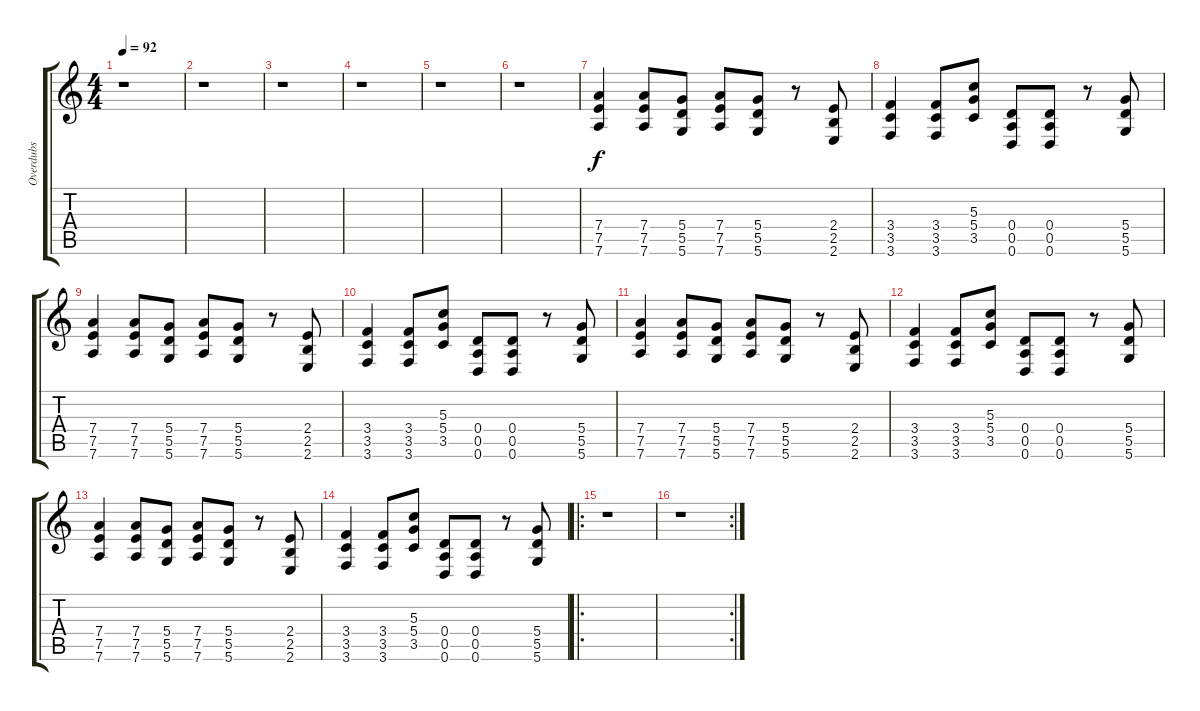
\track ("Overdubs" "Overdubs") {instrument distortionguitar}
\staff {score tabs}
\tuning (E4 B3 G3 D3 A2 D2) {hide}
\ts (4 4)
\tempo 92
\clef g2
\ks c
r.1{dy f} |
r.1 |
r.1 |
r.1 |
r.1 |
r.1 |
(7.4 7.5 7.6).4 (7.4 7.5 7.6).8 (5.4 5.5 5.6).8 (7.4 7.5 7.6).8 (5.4 5.5 5.6).8 r.8 (2.4 2.5 2.6).8 |
(3.4 3.5 3.6).4 (3.4 3.5 3.6).8 (5.3 5.4 3.5).8 (0.4 0.5 0.6).8 (0.4 0.5 0.6).8 r.8 (5.4 5.5 5.6).8 |
(7.4 7.5 7.6).4 (7.4 7.5 7.6).8 (5.4 5.5 5.6).8 (7.4 7.5 7.6).8 (5.4 5.5 5.6).8 r.8 (2.4 2.5 2.6).8 |
(3.4 3.5 3.6).4 (3.4 3.5 3.6).8 (5.3 5.4 3.5).8 (0.4 0.5 0.6).8 (0.4 0.5 0.6).8 r.8 (5.4 5.5 5.6).8 |
(7.4 7.5 7.6).4 (7.4 7.5 7.6).8 (5.4 5.5 5.6).8 (7.4 7.5 7.6).8 (5.4 5.5 5.6).8 r.8 (2.4 2.5 2.6).8 |
(3.4 3.5 3.6).4 (3.4 3.5 3.6).8 (5.3 5.4 3.5).8 (0.4 0.5 0.6).8 (0.4 0.5 0.6).8 r.8 (5.4 5.5 5.6).8 |
(7.4 7.5 7.6).4 (7.4 7.5 7.6).8 (5.4 5.5 5.6).8 (7.4 7.5 7.6).8 (5.4 5.5 5.6).8 r.8 (2.4 2.5 2.6).8 |
(3.4 3.5 3.6).4 (3.4 3.5 3.6).8 (5.3 5.4 3.5).8 (0.4 0.5 0.6).8 (0.4 0.5 0.6).8 r.8 (5.4 5.5 5.6).8 |
\ro
r.1 |
\rc 2
r.1
